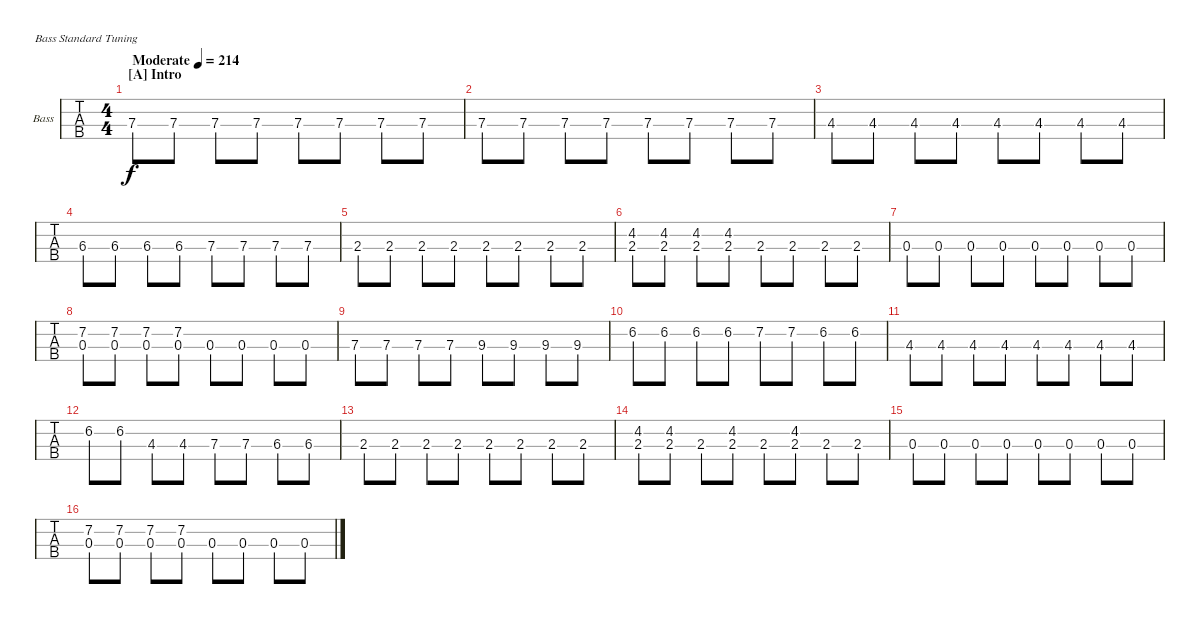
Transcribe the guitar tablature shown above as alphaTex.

\bracketExtendMode groupsimilarinstruments
\firstSystemTrackNameOrientation horizontal
\otherSystemsTrackNameOrientation horizontal
\track ("Dan Andriano - Bass" "Bass") {instrument electricbassfinger}
\staff {tabs}
\tuning (G2 D2 A1 E1)
\ts (4 4)
\beaming (8 2 2 2 2)
\section ("A" "Intro")
\tempo (214 "Moderate")
\clef f4
\ks c
7.3.8{dy f instrument electricbassfinger} 7.3.8 7.3.8 7.3.8 7.3.8 7.3.8 7.3.8 7.3.8 |
7.3.8 7.3.8 7.3.8 7.3.8 7.3.8 7.3.8 7.3.8 7.3.8 |
4.3.8 4.3.8 4.3.8 4.3.8 4.3.8 4.3.8 4.3.8 4.3.8 |
6.3.8 6.3.8 6.3.8 6.3.8 7.3.8 7.3.8 7.3.8 7.3.8 |
2.3.8 2.3.8 2.3.8 2.3.8 2.3.8 2.3.8 2.3.8 2.3.8 |
(4.2 2.3).8 (4.2 2.3).8 (4.2 2.3).8 (4.2 2.3).8 2.3.8 2.3.8 2.3.8 2.3.8 |
0.3.8 0.3.8 0.3.8 0.3.8 0.3.8 0.3.8 0.3.8 0.3.8 |
(7.2 0.3).8 (7.2 0.3).8 (7.2 0.3).8 (7.2 0.3).8 0.3.8 0.3.8 0.3.8 0.3.8 |
7.3.8 7.3.8 7.3.8 7.3.8 9.3.8 9.3.8 9.3.8 9.3.8 |
6.2.8 6.2.8 6.2.8 6.2.8 7.2.8 7.2.8 6.2.8 6.2.8 |
4.3.8 4.3.8 4.3.8 4.3.8 4.3.8 4.3.8 4.3.8 4.3.8 |
6.2.8 6.2.8 4.3.8 4.3.8 7.3.8 7.3.8 6.3.8 6.3.8 |
2.3.8 2.3.8 2.3.8 2.3.8 2.3.8 2.3.8 2.3.8 2.3.8 |
(4.2 2.3).8 (4.2 2.3).8 2.3.8 (4.2 2.3).8 2.3.8 (4.2 2.3).8 2.3.8 2.3.8 |
0.3.8 0.3.8 0.3.8 0.3.8 0.3.8 0.3.8 0.3.8 0.3.8 |
(7.2 0.3).8 (7.2 0.3).8 (7.2 0.3).8 (7.2 0.3).8 0.3.8 0.3.8 0.3.8 0.3.8
